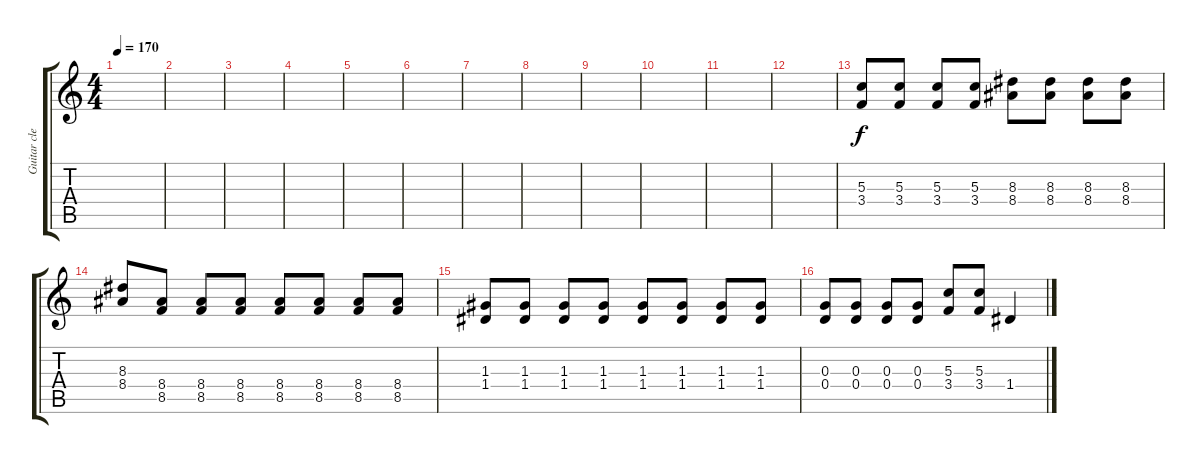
\track ("Guitar clean" "Guitar cle") {instrument electricguitarclean}
\staff {score tabs}
\tuning (E4 B3 G3 D3 A2 E2) {hide}
\ts (4 4)
\tempo 170
\clef g2
\ks c
|
|
|
|
|
|
|
|
|
|
|
|
(5.3 3.4).8{dy f volume 11 beam Up} (5.3 3.4).8{beam Up} (5.3 3.4).8 (5.3 3.4).8 (8.3 8.4).8 (8.3 8.4).8 (8.3 8.4).8 (8.3 8.4).8 |
(8.3 8.4).8 (8.4 8.5).8 (8.4 8.5).8 (8.4 8.5).8 (8.4 8.5).8 (8.4 8.5).8 (8.4 8.5).8 (8.4 8.5).8 |
(1.3 1.4).8{beam Up} (1.3 1.4).8{beam Up} (1.3 1.4).8{beam Up} (1.3 1.4).8{beam Up} (1.3 1.4).8{beam Up} (1.3 1.4).8{beam Up} (1.3 1.4).8{beam Up} (1.3 1.4).8{beam Up} |
(0.3 0.4).8 (0.3 0.4).8 (0.3 0.4).8 (0.3 0.4).8 (5.3 3.4).8 (5.3 3.4).8 1.4.4
